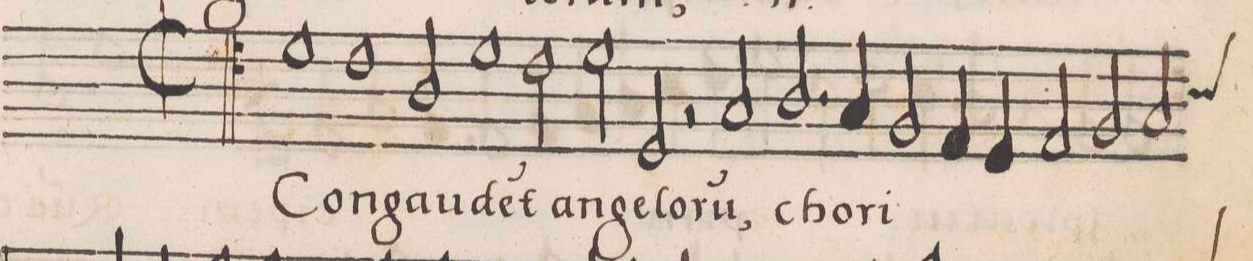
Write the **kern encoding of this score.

**kern	**text	**text
*I"ALTVS	*	*
*clefC4	*	*
*k[]	*	*
*met(C|)	*	*
*M2/1	*	*
1d	Con-	.
1c	-gau-	.
=2-	=2-	=2-
2A/	-de(n)t	.
1d	an-	.
2c\	-ge-	.
=3-	=3-	=3-
2d\	-lo-	.
2D/	-ru(m),	.
2r	.	.
2G/	.	.
=4-	=4-	=4-
2.A/	cho-	.
4G/	-ri	.
2F/	.	.
4E/	.	.
4D/	.	.
=5-	=5-	=5-
2E/	.	.
2F/	.	.
*custos:B	*	*
2G/	.	.
*-	*-	*-
